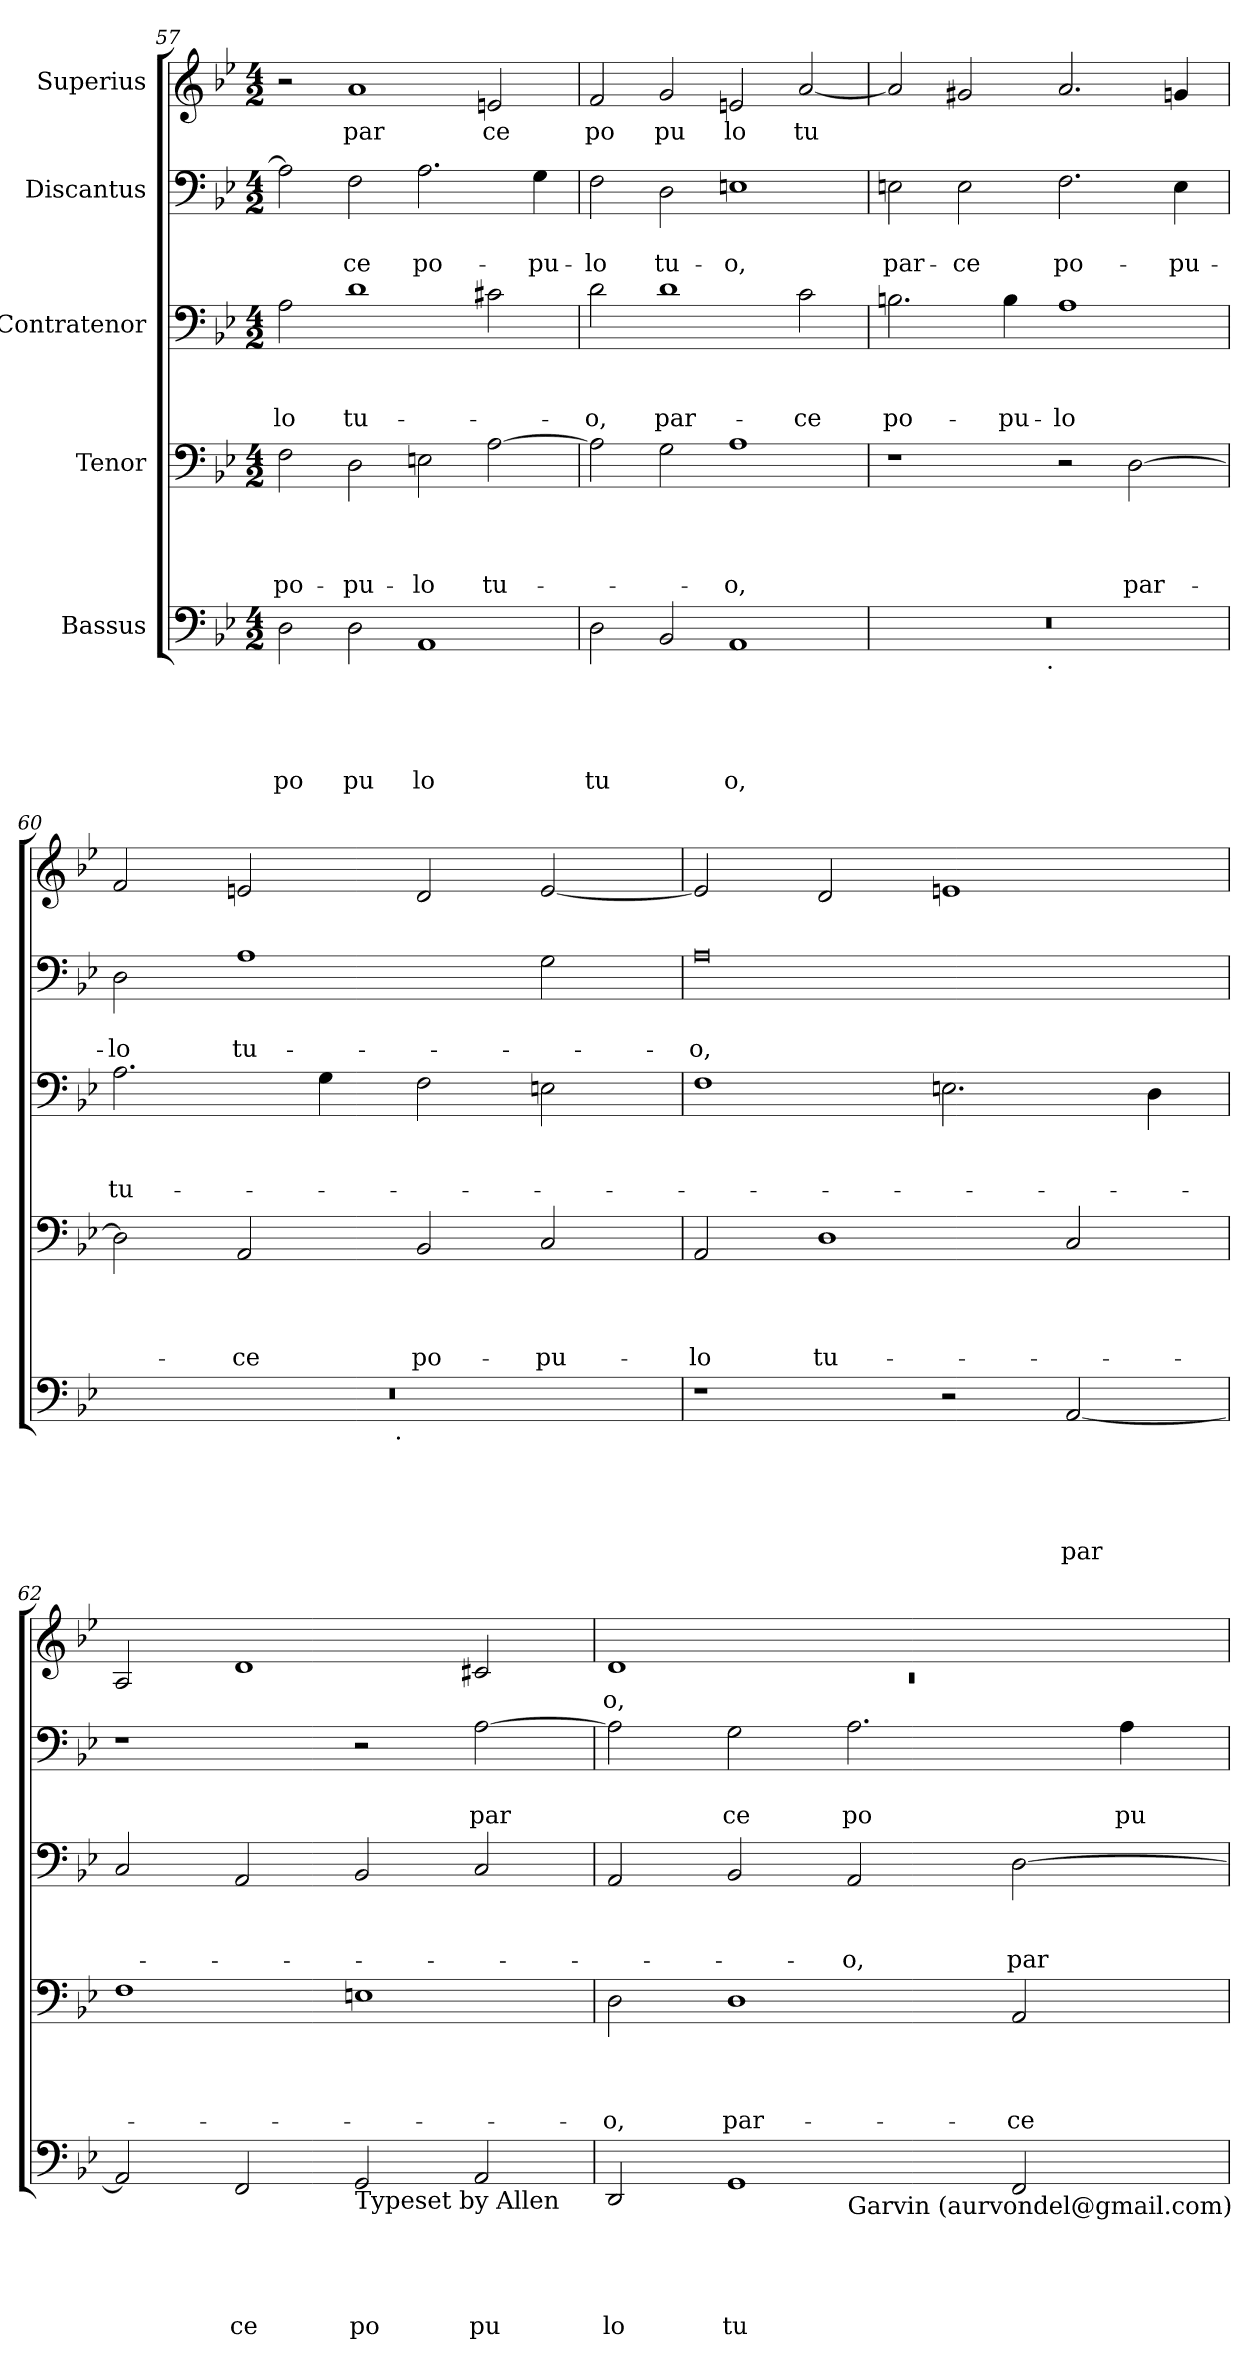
**kern	**text	**text	**text	**text	**text	**kern	**text	**text	**text	**text	**kern	**text	**text	**text	**kern	**text	**text	**kern	**text
*part5	*part5	*part5	*part5	*part5	*part5	*part4	*part4	*part4	*part4	*part4	*part3	*part3	*part3	*part3	*part2	*part2	*part2	*part1	*part1
*staff5	*staff5	*staff5	*staff5	*staff5	*staff5	*staff4	*staff4	*staff4	*staff4	*staff4	*staff3	*staff3	*staff3	*staff3	*staff2	*staff2	*staff2	*staff1	*staff1
*I"Bassus	*	*	*	*	*	*I"Tenor	*	*	*	*	*I"Contratenor	*	*	*	*I"Discantus	*	*	*I"Superius	*
*clefF4	*	*	*	*	*	*clefF4	*	*	*	*	*clefF4	*	*	*	*clefF4	*	*	*clefG2	*
*k[b-e-]	*	*	*	*	*	*k[b-e-]	*	*	*	*	*k[b-e-]	*	*	*	*k[b-e-]	*	*	*k[b-e-]	*
*B-:	*	*	*	*	*	*B-:	*	*	*	*	*B-:	*	*	*	*B-:	*	*	*B-:	*
*M4/2	*	*	*	*	*	*M4/2	*	*	*	*	*M4/2	*	*	*	*M4/2	*	*	*M4/2	*
=57	=57	=57	=57	=57	=57	=57	=57	=57	=57	=57	=57	=57	=57	=57	=57	=57	=57	=57	=57
!	!	!	!	!	!LO:LY:b	!	!	!	!	!LO:LY:b	!	!	!	!LO:LY:b	!	!	!	!	!
2D\	.	.	.	.	po	2F\	.	.	.	po-	2A\	.	.	-lo	2A\]	.	.	2r	.
!	!	!	!	!	!LO:LY:b	!	!	!	!	!LO:LY:b	!	!	!	!LO:LY:b	!	!	!LO:LY:b	!	!LO:LY:b
2D\	.	.	.	.	pu	2D\	.	.	.	-pu-	1d	.	.	tu-	2F\	.	-ce	1a	par
!	!	!	!	!	!LO:LY:b	!	!	!	!	!LO:LY:b	!	!	!	!	!	!	!LO:LY:b	!	!
1AA	.	.	.	.	lo	2En\	.	.	.	-lo	.	.	.	.	2.A\	.	po-	.	.
!	!	!	!	!	!	!	!	!	!	!LO:LY:b	!	!	!	!	!	!	!	!	!LO:LY:b
.	.	.	.	.	.	[>2A\	.	.	.	tu-	2c#X\	.	.	.	.	.	.	2en/	ce
!	!	!	!	!	!	!	!	!	!	!	!	!	!	!	!	!	!LO:LY:b	!	!
.	.	.	.	.	.	.	.	.	.	.	.	.	.	.	4G\	.	-pu-	.	.
=58	=58	=58	=58	=58	=58	=58	=58	=58	=58	=58	=58	=58	=58	=58	=58	=58	=58	=58	=58
!	!	!	!	!	!LO:LY:b	!	!	!	!	!	!	!	!	!LO:LY:b	!	!	!LO:LY:b	!	!LO:LY:b
2D\	.	.	.	.	tu	2A\]	.	.	.	.	2d\	.	.	-o,	2F\	.	-lo	2f/	po
!	!	!	!	!	!	!	!	!	!	!	!	!	!	!LO:LY:b	!	!	!LO:LY:b	!	!LO:LY:b
2BB-/	.	.	.	.	.	2G\	.	.	.	.	1d	.	.	par-	2D\	.	tu-	2g/	pu
!	!	!	!	!	!LO:LY:b	!	!	!	!	!LO:LY:b	!	!	!	!	!	!	!LO:LY:b	!	!LO:LY:b
1AA	.	.	.	.	o,	1A	.	.	.	-o,	.	.	.	.	1En	.	-o,	2en/	lo
!	!	!	!	!	!	!	!	!	!	!	!	!	!	!LO:LY:b	!	!	!	!	!LO:LY:b
.	.	.	.	.	.	.	.	.	.	.	2c\	.	.	-ce	.	.	.	[<2a/	tu
=59	=59	=59	=59	=59	=59	=59	=59	=59	=59	=59	=59	=59	=59	=59	=59	=59	=59	=59	=59
!	!	!	!	!	!	!	!	!	!	!	!	!	!	!LO:LY:b	!	!	!LO:LY:b	!	!
*^	*	*	*	*	*	*	*	*	*	*	*	*	*	*	*	*	*	*	*
0r	2ryy	.	.	.	.	.	1r	.	.	.	.	2.Bn\	.	.	po-	2En\	.	par-	2a/]	.
!	!	!	!	!	!	!	!	!	!	!	!	!	!	!	!	!	!	!LO:LY:b	!	!
.	4...ryy	.	.	.	.	.	.	.	.	.	.	.	.	.	.	2E\	.	-ce	2g#X/	.
!	!	!	!	!	!	!	!	!	!	!	!	!	!	!	!LO:LY:b	!	!	!	!	!
.	.	.	.	.	.	.	.	.	.	.	.	4B\	.	.	-pu-	.	.	.	.	.
!	!LO:TX:b:t=.	!	!	!	!	!	!	!	!	!	!	!	!	!	!	!	!	!	!	!
.	1ryy	.	.	.	.	.	.	.	.	.	.	.	.	.	.	.	.	.	.	.
!	!	!	!	!	!	!	!	!	!	!	!	!	!	!	!LO:LY:b	!	!	!LO:LY:b	!	!
.	.	.	.	.	.	.	2r	.	.	.	.	1A	.	.	-lo	2.F\	.	po-	2.a/	.
!	!	!	!	!	!	!	!	!	!	!	!LO:LY:b	!	!	!	!	!	!	!	!	!
.	.	.	.	.	.	.	[>2D\	.	.	.	par-	.	.	.	.	.	.	.	.	.
!	!	!	!	!	!	!	!	!	!	!	!	!	!	!	!	!	!	!LO:LY:b	!	!
.	.	.	.	.	.	.	.	.	.	.	.	.	.	.	.	4E\	.	-pu-	4gn/	.
.	32ryy	.	.	.	.	.	.	.	.	.	.	.	.	.	.	.	.	.	.	.
=60	=60	=60	=60	=60	=60	=60	=60	=60	=60	=60	=60	=60	=60	=60	=60	=60	=60	=60	=60	=60
!	!	!	!	!	!	!	!	!	!	!	!	!	!	!	!LO:LY:b	!	!	!LO:LY:b	!	!
0r	2ryy	.	.	.	.	.	2D\]	.	.	.	.	2.A\	.	.	tu-	2D\	.	-lo	2f/	.
!	!	!	!	!	!	!	!	!	!	!	!LO:LY:b	!	!	!	!	!	!	!LO:LY:b	!	!
.	4...ryy	.	.	.	.	.	2AA/	.	.	.	-ce	.	.	.	.	1A	.	tu-	2en/	.
.	.	.	.	.	.	.	.	.	.	.	.	4G\	.	.	.	.	.	.	.	.
!	!LO:TX:b:t=.	!	!	!	!	!	!	!	!	!	!	!	!	!	!	!	!	!	!	!
.	1ryy	.	.	.	.	.	.	.	.	.	.	.	.	.	.	.	.	.	.	.
!	!	!	!	!	!	!	!	!	!	!	!LO:LY:b	!	!	!	!	!	!	!	!	!
.	.	.	.	.	.	.	2BB-/	.	.	.	po-	2F\	.	.	.	.	.	.	2d/	.
!	!	!	!	!	!	!	!	!	!	!	!LO:LY:b	!	!	!	!	!	!	!	!	!
.	.	.	.	.	.	.	2C/	.	.	.	-pu-	2En\	.	.	.	2G\	.	.	[<2e/	.
.	32ryy	.	.	.	.	.	.	.	.	.	.	.	.	.	.	.	.	.	.	.
!!LO:LB:g=z
=61	=61	=61	=61	=61	=61	=61	=61	=61	=61	=61	=61	=61	=61	=61	=61	=61	=61	=61	=61	=61
!	!	!	!	!	!	!	!	!	!	!	!LO:LY:b	!	!	!	!	!	!	!LO:LY:b	!	!
*v	*v	*	*	*	*	*	*	*	*	*	*	*	*	*	*	*	*	*	*	*
1r	.	.	.	.	.	2AA/	.	.	.	-lo	1F	.	.	.	0A	.	-o,	2e/]	.
!	!	!	!	!	!	!	!	!	!	!LO:LY:b	!	!	!	!	!	!	!	!	!
.	.	.	.	.	.	1D	.	.	.	tu-	.	.	.	.	.	.	.	2d/	.
2r	.	.	.	.	.	.	.	.	.	.	2.En\	.	.	.	.	.	.	1en	.
!	!	!	!	!	!LO:LY:b	!	!	!	!	!	!	!	!	!	!	!	!	!	!
[<2AA/	.	.	.	.	par	2C/	.	.	.	.	.	.	.	.	.	.	.	.	.
.	.	.	.	.	.	.	.	.	.	.	4D\	.	.	.	.	.	.	.	.
=62	=62	=62	=62	=62	=62	=62	=62	=62	=62	=62	=62	=62	=62	=62	=62	=62	=62	=62	=62
2AA/]	.	.	.	.	.	1F	.	.	.	.	2C/	.	.	.	1r	.	.	2A/	.
!	!	!	!	!	!LO:LY:b	!	!	!	!	!	!	!	!	!	!	!	!	!	!
2FF/	.	.	.	.	ce	.	.	.	.	.	2AA/	.	.	.	.	.	.	1d	.
!LO:TX:b:t=Typeset by Allen	!	!	!	!	!	!	!	!	!	!	!	!	!	!	!	!	!	!	!
!	!	!	!	!	!LO:LY:b	!	!	!	!	!	!	!	!	!	!	!	!	!	!
2GG/	.	.	.	.	po	1En	.	.	.	.	2BB-/	.	.	.	2r	.	.	.	.
!	!	!	!	!	!LO:LY:b	!	!	!	!	!	!	!	!	!	!	!	!LO:LY:b	!	!
2AA/	.	.	.	.	pu	.	.	.	.	.	2C/	.	.	.	[>2A\	.	par	2c#X/	.
=63	=63	=63	=63	=63	=63	=63	=63	=63	=63	=63	=63	=63	=63	=63	=63	=63	=63	=63	=63
*	*	*	*	*	*	*	*	*	*	*	*	*	*	*	*	*	*	*^	*
!	!	!	!	!	!LO:LY:b	!	!	!	!	!LO:LY:b	!	!	!	!	!	!	!	!	!LO:N:vis=1	!LO:LY:b
*^	*	*	*	*	*	*	*	*	*	*	*	*	*	*	*	*	*	*	*	*
2DD/	1ryy	.	.	.	.	lo	2D\	.	.	.	-o,	2AA/	.	.	.	2A\]	.	.	1d	0rc	o,
!	!	!	!	!	!	!LO:LY:b	!	!	!	!	!LO:LY:b	!	!	!	!	!	!	!LO:LY:b	!	!	!
1GG	.	.	.	.	.	tu	1D	.	.	.	par-	2BB-/	.	.	.	2G\	.	ce	.	.	.
!	!LO:TX:b:t=Garvin (aurvondel@gmail.com)	!	!	!	!	!	!	!	!	!	!	!	!	!	!	!	!	!	!	!	!
!	!	!	!	!	!	!	!	!	!	!	!	!	!	!	!LO:LY:b	!	!	!LO:LY:b	!	!	!
.	1ryy	.	.	.	.	.	.	.	.	.	.	2AA/	.	.	-o,	2.A\	.	po	1ryy	.	.
!	!	!	!	!	!	!	!	!	!	!	!LO:LY:b	!	!	!	!LO:LY:b	!	!	!	!	!	!
2FF/	.	.	.	.	.	.	2AA/	.	.	.	-ce	[>2D\	.	.	par-	.	.	.	.	.	.
!	!	!	!	!	!	!	!	!	!	!	!	!	!	!	!	!	!	!LO:LY:b	!	!	!
.	.	.	.	.	.	.	.	.	.	.	.	.	.	.	.	4A\	.	pu	.	.	.
*v	*v	*	*	*	*	*	*	*	*	*	*	*	*	*	*	*	*	*	*v	*v	*
=	=	=	=	=	=	=	=	=	=	=	=	=	=	=	=	=	=	=	=
*-	*-	*-	*-	*-	*-	*-	*-	*-	*-	*-	*-	*-	*-	*-	*-	*-	*-	*-	*-
